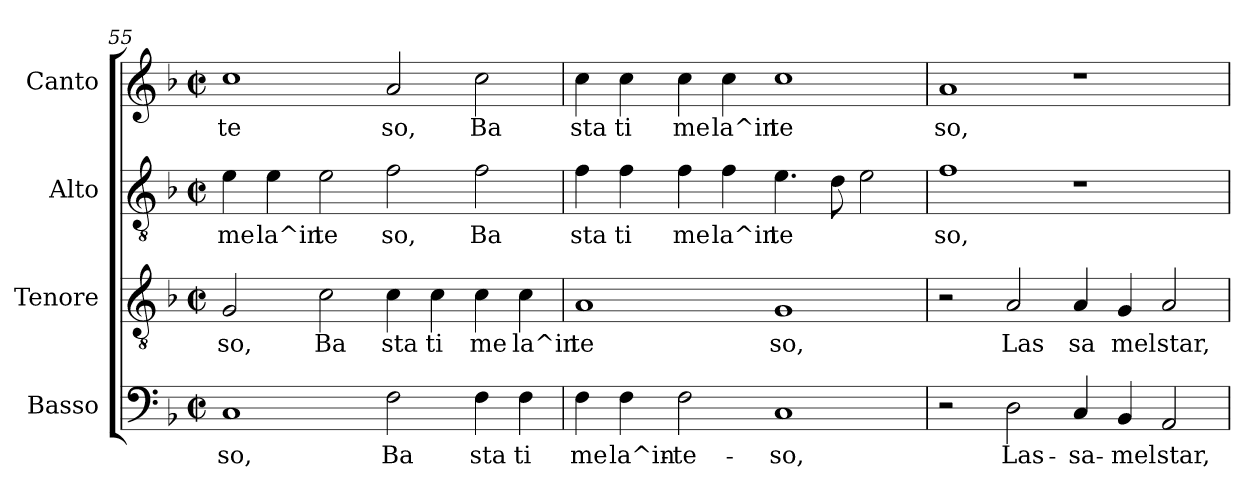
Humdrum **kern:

**kern	**text	**kern	**text	**kern	**text	**kern	**text
*part4	*part4	*part3	*part3	*part2	*part2	*part1	*part1
*staff4	*staff4	*staff3	*staff3	*staff2	*staff2	*staff1	*staff1
*I"Basso	*	*I"Tenore	*	*I"Alto	*	*I"Canto	*
*clefF4	*	*clefGv2	*	*clefGv2	*	*clefG2	*
*k[b-]	*	*k[b-]	*	*k[b-]	*	*k[b-]	*
*F:	*	*F:	*	*F:	*	*F:	*
*M2/2	*	*M2/2	*	*M2/2	*	*M2/2	*
*met(c|)	*	*met(c|)	*	*met(c|)	*	*met(c|)	*
=55	=55	=55	=55	=55	=55	=55	=55
!	!LO:LY:b:cj	!	!LO:LY:b:cj	!	!LO:LY:b:cj	!	!LO:LY:a:cj
1C	so,	2G/	so,	4e\	me	1cc	te
!	!	!	!	!	!LO:LY:b:cj	!	!
.	.	.	.	4e\	la^in	.	.
!	!	!	!LO:LY:b:cj	!	!LO:LY:b:cj	!	!
.	.	2c\	Ba	2e\	te	.	.
!	!LO:LY:b:cj	!	!LO:LY:b:cj	!	!LO:LY:b:cj	!	!LO:LY:a:cj
2F\	Ba	4c\	sta	2f\	so,	2a/	so,
!	!	!	!LO:LY:b:cj	!	!	!	!
.	.	4c\	ti	.	.	.	.
!	!LO:LY:b:cj	!	!LO:LY:b:cj	!	!LO:LY:b:cj	!	!LO:LY:a:cj
4F\	sta	4c\	me	2f\	Ba	2cc\	Ba
!	!LO:LY:b:cj	!	!LO:LY:b:cj	!	!	!	!
4F\	ti	4c\	la^in	.	.	.	.
!!LO:LB:g=z
=56	=56	=56	=56	=56	=56	=56	=56
!	!LO:LY:b:cj	!	!LO:LY:b:cj	!	!LO:LY:b:cj	!	!LO:LY:b:cj
4F\	me	1A	te	4f\	sta	4cc\	sta
!	!LO:LY:b:cj	!	!	!	!LO:LY:b:cj	!	!LO:LY:b:cj
4F\	la^in-	.	.	4f\	ti	4cc\	ti
!	!LO:LY:b:cj	!	!	!	!LO:LY:b:cj	!	!LO:LY:b:cj
2F\	-te-	.	.	4f\	me	4cc\	me
!	!	!	!	!	!LO:LY:b:cj	!	!LO:LY:b:cj
.	.	.	.	4f\	la^in	4cc\	la^in
!	!LO:LY:b:cj	!	!LO:LY:b:cj	!	!LO:LY:b:cj	!	!LO:LY:b:cj
1C	-so,	1G	so,	4.e\	te	1cc	te
!	!	!	!	!	!LO:LY:b:cj	!	!
.	.	.	.	8d\	.	.	.
!	!	!	!	!	!LO:LY:b:cj	!	!
.	.	.	.	2e\	.	.	.
=57	=57	=57	=57	=57	=57	=57	=57
!	!	!	!	!	!LO:LY:b:cj	!	!LO:LY:b:cj
2r	.	2r	.	1f	so,	1a	so,
!	!LO:LY:b:cj	!	!LO:LY:b:cj	!	!	!	!
2D\	Las-	2A/	Las	.	.	.	.
!	!LO:LY:b:cj	!	!LO:LY:b:cj	!	!	!	!
4C/	-sa-	4A/	sa	1r	.	1r	.
!	!LO:LY:b:cj	!	!LO:LY:b:cj	!	!	!	!
4BB-/	-mel	4G/	mel	.	.	.	.
!	!LO:LY:b:cj	!	!LO:LY:b:cj	!	!	!	!
2AA/	star,	2A/	star,	.	.	.	.
=	=	=	=	=	=	=	=
*-	*-	*-	*-	*-	*-	*-	*-
